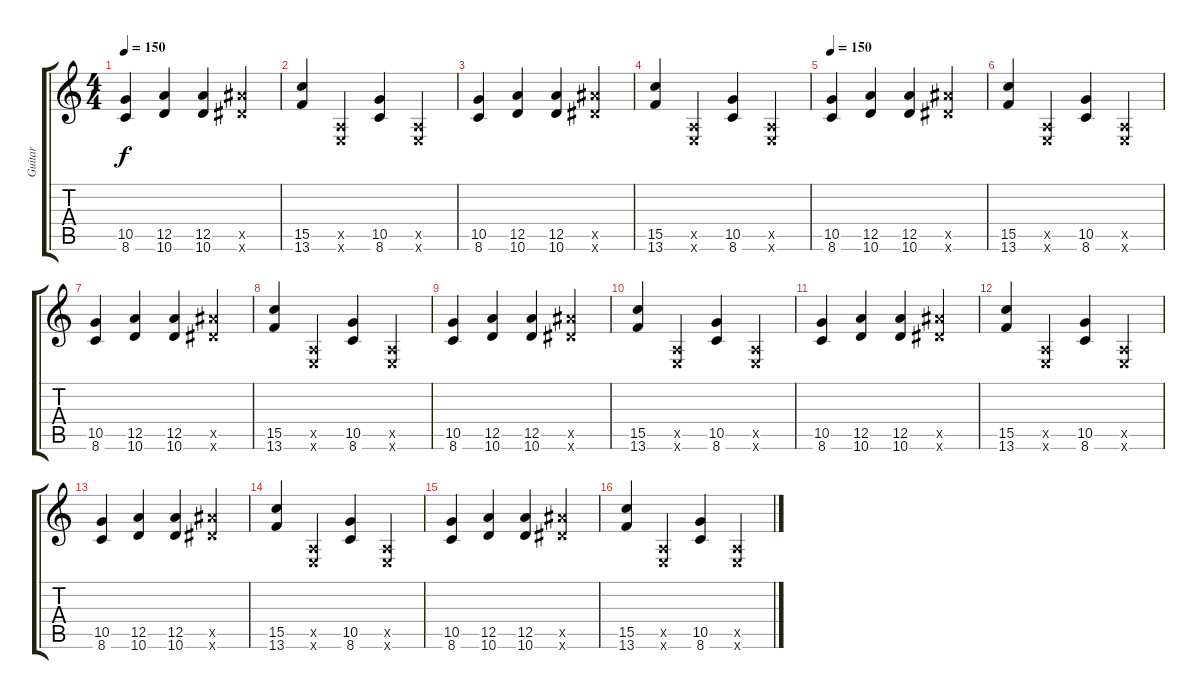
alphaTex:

\track ("Guitar" "Guitar") {instrument distortionguitar}
\staff {score tabs}
\tuning (E4 B3 G3 D3 A2 E2) {hide}
\ts (4 4)
\tempo 150
\tempo 130
\tempo 150
\clef g2
\ks c
(10.5 8.6).4{dy f instrument distortionguitar} (12.5 10.6).4 (12.5 10.6).4 (13.5{x} 11.6{x}).4 |
(15.5 13.6).4 (0.5{x} 0.6{x}).4 (10.5 8.6).4 (0.5{x} 0.6{x}).4 |
(10.5 8.6).4 (12.5 10.6).4 (12.5 10.6).4 (13.5{x} 11.6{x}).4 |
(15.5 13.6).4 (0.5{x} 0.6{x}).4 (10.5 8.6).4 (0.5{x} 0.6{x}).4 |
\tempo 150
(10.5 8.6).4 (12.5 10.6).4 (12.5 10.6).4 (13.5{x} 11.6{x}).4 |
(15.5 13.6).4 (0.5{x} 0.6{x}).4 (10.5 8.6).4 (0.5{x} 0.6{x}).4 |
(10.5 8.6).4 (12.5 10.6).4 (12.5 10.6).4 (13.5{x} 11.6{x}).4 |
(15.5 13.6).4 (0.5{x} 0.6{x}).4 (10.5 8.6).4 (0.5{x} 0.6{x}).4 |
(10.5 8.6).4 (12.5 10.6).4 (12.5 10.6).4 (13.5{x} 11.6{x}).4 |
(15.5 13.6).4 (0.5{x} 0.6{x}).4 (10.5 8.6).4 (0.5{x} 0.6{x}).4 |
(10.5 8.6).4 (12.5 10.6).4 (12.5 10.6).4 (13.5{x} 11.6{x}).4 |
(15.5 13.6).4 (0.5{x} 0.6{x}).4 (10.5 8.6).4 (0.5{x} 0.6{x}).4 |
(10.5 8.6).4 (12.5 10.6).4 (12.5 10.6).4 (13.5{x} 11.6{x}).4 |
(15.5 13.6).4 (0.5{x} 0.6{x}).4 (10.5 8.6).4 (0.5{x} 0.6{x}).4 |
(10.5 8.6).4 (12.5 10.6).4 (12.5 10.6).4 (13.5{x} 11.6{x}).4 |
(15.5 13.6).4 (0.5{x} 0.6{x}).4 (10.5 8.6).4 (0.5{x} 0.6{x}).4
